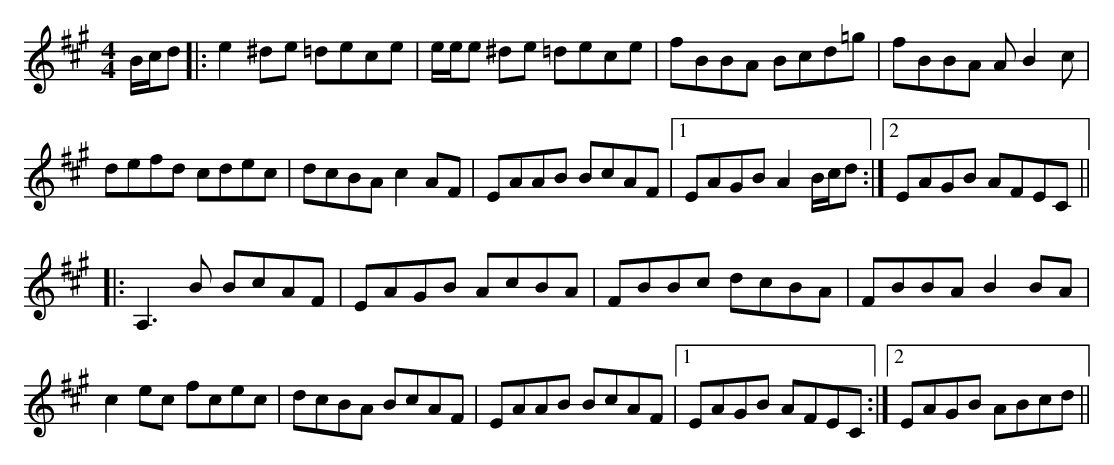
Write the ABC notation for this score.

X:1
M:4/4
K:A
B/c/d|:e2^de =dece|e/e/e ^de =dece|fBBA Bcd=g|fBBA AB2c|
defd cdec|dcBA c2 AF|EAAB BcAF|1 EAGB A2 B/c/d:|2 EAGB AFEC||
|:A,3 B BcAF|EAGB AcBA|FBBc dcBA|FBBA B2 BA|
c2 ec fcec|dcBA BcAF|EAAB BcAF|1 EAGB AFEC:|2 EAGB ABcd||
